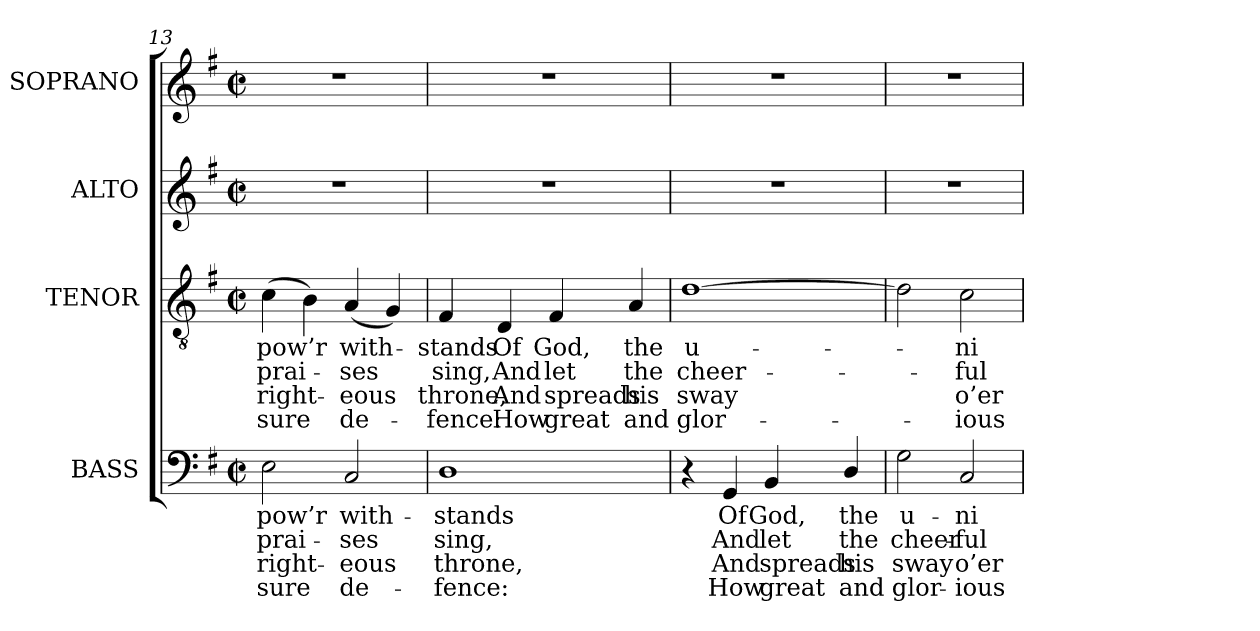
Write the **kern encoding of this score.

**kern	**text	**text	**text	**text	**kern	**text	**text	**text	**text	**kern	**kern
*part4	*part4	*part4	*part4	*part4	*part3	*part3	*part3	*part3	*part3	*part2	*part1
*staff4	*staff4	*staff4	*staff4	*staff4	*staff3	*staff3	*staff3	*staff3	*staff3	*staff2	*staff1
*I"BASS	*	*	*	*	*I"TENOR	*	*	*	*	*I"ALTO	*I"SOPRANO
*I'B.	*	*	*	*	*I'T.	*	*	*	*	*I'A.	*I'S.
*clefF4	*	*	*	*	*clefGv2	*	*	*	*	*clefG2	*clefG2
*	*	*	*	*	*ITrd7c12	*	*	*	*	*	*
*k[f#]	*	*	*	*	*k[f#]	*	*	*	*	*k[f#]	*k[f#]
*G:	*	*	*	*	*G:	*	*	*	*	*G:	*G:
*M2/2	*	*	*	*	*M2/2	*	*	*	*	*M2/2	*M2/2
*met(c|)	*	*	*	*	*met(c|)	*	*	*	*	*met(c|)	*met(c|)
=13	=13	=13	=13	=13	=13	=13	=13	=13	=13	=13	=13
!	!LO:LY:b:color=#000000	!LO:LY:b:color=#000000	!LO:LY:b:color=#000000	!LO:LY:b:color=#000000	!	!	!	!	!	!	!
!	!	!	!	!	!	!LO:LY:b:color=#000000	!LO:LY:b:color=#000000	!LO:LY:b:color=#000000	!LO:LY:b:color=#000000	!	!
2Ei\	pow’r	prai-	right-	-sure	(4Ci\	pow’r	prai-	right-	-sure	1r	1r
.	.	.	.	.	4BBi\)	.	.	.	.	.	.
!	!LO:LY:b:color=#000000	!LO:LY:b:color=#000000	!LO:LY:b:color=#000000	!LO:LY:b:color=#000000	!	!	!	!	!	!	!
!	!	!	!	!	!	!LO:LY:b:color=#000000	!LO:LY:b:color=#000000	!LO:LY:b:color=#000000	!LO:LY:b:color=#000000	!	!
2Ci/	with-	-ses	eous	de-	(4AAi/	with-	-ses	eous	de-	.	.
.	.	.	.	.	4GGi/)	.	.	.	.	.	.
=14	=14	=14	=14	=14	=14	=14	=14	=14	=14	=14	=14
!	!LO:LY:b:color=#000000	!LO:LY:b:color=#000000	!LO:LY:b:color=#000000	!LO:LY:b:color=#000000	!	!	!	!	!	!	!
!	!	!	!	!	!	!LO:LY:b:color=#000000	!LO:LY:b:color=#000000	!LO:LY:b:color=#000000	!LO:LY:b:color=#000000	!	!
1Di	-stands	sing,	-throne,	fence:	4FF#i/	-stands	sing,	-throne,	fence:	1r	1r
!	!	!	!	!	!	!LO:LY:b:color=#000000	!LO:LY:b:color=#000000	!LO:LY:b:color=#000000	!LO:LY:b:color=#000000	!	!
.	.	.	.	.	4DDi/	Of	And	And	How	.	.
!	!	!	!	!	!	!LO:LY:b:color=#000000	!LO:LY:b:color=#000000	!LO:LY:b:color=#000000	!LO:LY:b:color=#000000	!	!
.	.	.	.	.	4FF#i/	God,	let	spreads	great	.	.
!	!	!	!	!	!	!LO:LY:b:color=#000000	!LO:LY:b:color=#000000	!LO:LY:b:color=#000000	!LO:LY:b:color=#000000	!	!
.	.	.	.	.	4AAi/	the	the	his	and	.	.
!!LO:PB:g=z
=15	=15	=15	=15	=15	=15	=15	=15	=15	=15	=15	=15
!	!	!	!	!	!	!LO:LY:b:color=#000000	!LO:LY:b:color=#000000	!LO:LY:b:color=#000000	!LO:LY:b:color=#000000	!	!
4r	.	.	.	.	[1Di	u-	cheer-	sway	glor-	1r	1r
!	!LO:LY:b:color=#000000	!LO:LY:b:color=#000000	!LO:LY:b:color=#000000	!LO:LY:b:color=#000000	!	!	!	!	!	!	!
4GGi/	Of	And	And	How	.	.	.	.	.	.	.
!	!LO:LY:b:color=#000000	!LO:LY:b:color=#000000	!LO:LY:b:color=#000000	!LO:LY:b:color=#000000	!	!	!	!	!	!	!
4BBi/	God,	let	spreads	great	.	.	.	.	.	.	.
!	!LO:LY:b:color=#000000	!LO:LY:b:color=#000000	!LO:LY:b:color=#000000	!LO:LY:b:color=#000000	!	!	!	!	!	!	!
4Di/	the	the	his	and	.	.	.	.	.	.	.
=16	=16	=16	=16	=16	=16	=16	=16	=16	=16	=16	=16
!	!LO:LY:b:color=#000000	!LO:LY:b:color=#000000	!LO:LY:b:color=#000000	!LO:LY:b:color=#000000	!	!	!	!	!	!	!
2Gi\	u-	cheer-	sway	glor-	2Di\]	.	.	.	.	1r	1r
!	!LO:LY:b:color=#000000	!LO:LY:b:color=#000000	!LO:LY:b:color=#000000	!LO:LY:b:color=#000000	!	!	!	!	!	!	!
!	!	!	!	!	!	!LO:LY:b:color=#000000	!LO:LY:b:color=#000000	!LO:LY:b:color=#000000	!LO:LY:b:color=#000000	!	!
2Ci/	-ni-	-ful	-o’er	ious	2Ci\	-ni-	-ful	-o’er	ious	.	.
=	=	=	=	=	=	=	=	=	=	=	=
*-	*-	*-	*-	*-	*-	*-	*-	*-	*-	*-	*-
